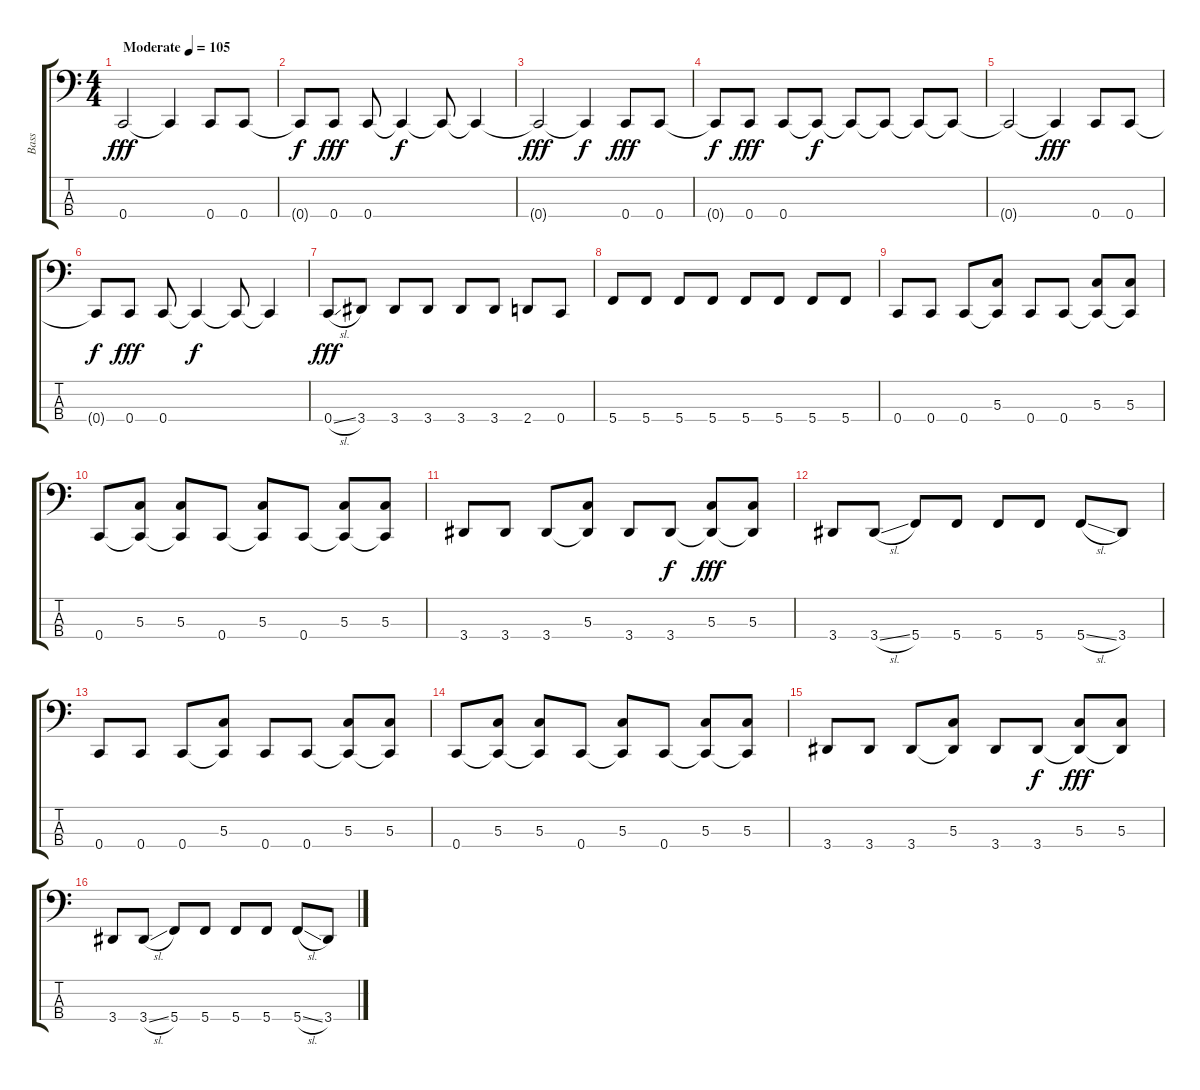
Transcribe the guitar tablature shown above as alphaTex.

\track ("Bass" "Bass") {instrument electricbassfinger}
\staff {score tabs}
\tuning (F2 C2 G1 C1) {hide}
\ts (4 4)
\tempo (105 "Moderate")
\clef f4
\ks c
0.4.2{dy fff instrument electricbassfinger} 0.4{t}.4 0.4.8 0.4.8 |
0.4{t}.8{dy f} 0.4.8{dy fff} 0.4.8 0.4{t}.4{dy f} 0.4{t}.8 0.4{t}.4 |
0.4{t}.2{dy fff} 0.4{t}.4{dy f} 0.4.8{dy fff} 0.4.8 |
0.4{t}.8{dy f} 0.4.8{dy fff} 0.4.8 0.4{t}.8{dy f} 0.4{t}.8 0.4{t}.8 0.4{t}.8 0.4{t}.8 |
0.4{t}.2 0.4{t}.4{dy fff} 0.4.8 0.4.8 |
0.4{t}.8{dy f} 0.4.8{dy fff} 0.4.8 0.4{t}.4{dy f} 0.4{t}.8 0.4{t}.4 |
0.4{sl}.8{dy fff} 3.4.8 3.4.8 3.4.8 3.4.8 3.4.8 2.4.8 0.4.8 |
5.4.8 5.4.8 5.4.8 5.4.8 5.4.8 5.4.8 5.4.8 5.4.8 |
0.4.8 0.4.8 0.4.8 (5.3 0.4{t}).8 0.4.8 0.4.8 (5.3 0.4{t}).8 (5.3 0.4{t}).8 |
0.4.8 (5.3 0.4{t}).8 (5.3 0.4{t}).8 0.4.8 (5.3 0.4{t}).8 0.4.8 (5.3 0.4{t}).8 (5.3 0.4{t}).8 |
3.4.8 3.4.8 3.4.8 (5.3 3.4{t}).8 3.4.8 3.4.8{dy f} (5.3 3.4{t}).8{dy fff} (5.3 3.4{t}).8 |
3.4.8 3.4{sl}.8 5.4.8 5.4.8 5.4.8 5.4.8 5.4{sl}.8 3.4.8 |
0.4.8 0.4.8 0.4.8 (5.3 0.4{t}).8 0.4.8 0.4.8 (5.3 0.4{t}).8 (5.3 0.4{t}).8 |
0.4.8 (5.3 0.4{t}).8 (5.3 0.4{t}).8 0.4.8 (5.3 0.4{t}).8 0.4.8 (5.3 0.4{t}).8 (5.3 0.4{t}).8 |
3.4.8 3.4.8 3.4.8 (5.3 3.4{t}).8 3.4.8 3.4.8{dy f} (5.3 3.4{t}).8{dy fff} (5.3 3.4{t}).8 |
3.4.8 3.4{sl}.8 5.4.8 5.4.8 5.4.8 5.4.8 5.4{sl}.8 3.4.8
